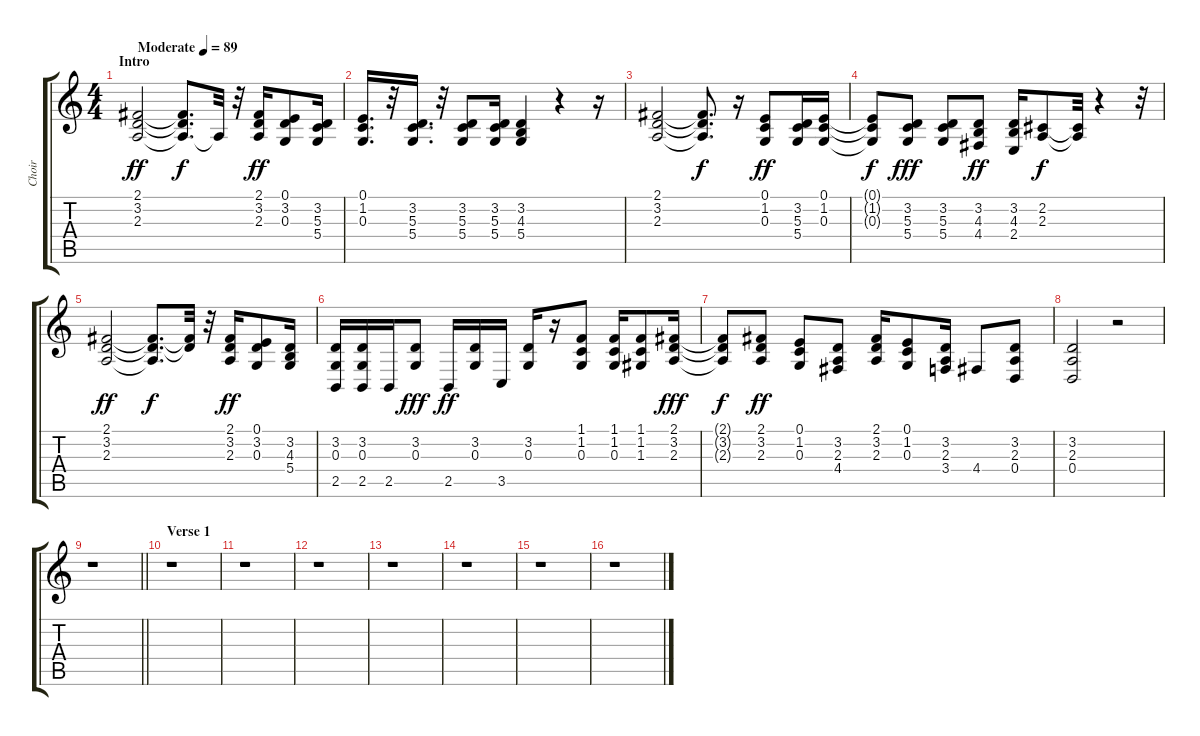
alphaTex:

\track ("Choir" "Choir") {instrument choiraahs}
\staff {score tabs}
\tuning (E4 B3 G3 D3 A2 E2) {hide}
\ts (4 4)
\section ("" "Intro")
\tempo (89 "Moderate")
\clef g2
\ks c
(2.1 3.2 2.3).2{dy ff instrument choiraahs} (2.1{t} 3.2{t} 2.3{t}).8{d dy f} 2.3{t}.32 r.32 (2.1 3.2 2.3).16{dy ff} (0.1 3.2 0.3).8 (3.2 5.3 5.4).16 |
(0.1 1.2 0.3).16{d} r.32 (3.2 5.3 5.4).16{d} r.32 (3.2 5.3 5.4).8 (3.2 5.3 5.4).16 (3.2 4.3 5.4).4 r.4 r.16 |
(2.1 3.2 2.3).2 (2.1{t} 3.2{t} 2.3{t}).8{d dy f} r.16 (0.1 1.2 0.3).8{dy ff} (3.2 5.3 5.4).16 (0.1 1.2 0.3).16 |
(0.1{t} 1.2{t} 0.3{t}).8{dy f} (3.2 5.3 5.4).8{dy fff} (3.2 5.3 5.4).8 (3.2 4.3 4.4).8{dy ff} (3.2 4.3 2.4).16 (2.2 2.3).8{dy f} (2.2{t} 2.3{t}).32 r.4 r.32 |
(2.1 3.2 2.3).2{dy ff} (2.1{t} 3.2{t} 2.3{t}).8{d dy f} (2.1{t} 3.2{t}).32 r.32 (2.1 3.2 2.3).16{dy ff} (0.1 3.2 0.3).8 (3.2 4.3 5.4).16 |
(3.2 0.3 2.5).16 (3.2 0.3 2.5).16 2.5.16 (3.2 0.3).8{dy fff} 2.5.16{dy ff} (3.2 0.3).16 3.5.16 (3.2 0.3).16 r.16 (1.1 1.2 0.3).8 (1.1 1.2 0.3).16 (1.1 1.2 1.3).8 (2.1 3.2 2.3).16{dy fff} |
(2.1{t} 3.2{t} 2.3{t}).8{dy f} (2.1 3.2 2.3).8{dy ff} (0.1 1.2 0.3).8 (3.2 2.3 4.4).8 (2.1 3.2 2.3).16 (0.1 1.2 0.3).8 (3.2 2.3 3.4).16 4.4.8 (3.2 2.3 0.4).8 |
(3.2 2.3 0.4).2 r.2 |
\barLineRight lightlight
r.1 |
\section ("" "Verse 1")
r.1 |
r.1 |
r.1 |
r.1 |
r.1 |
r.1 |
r.1
